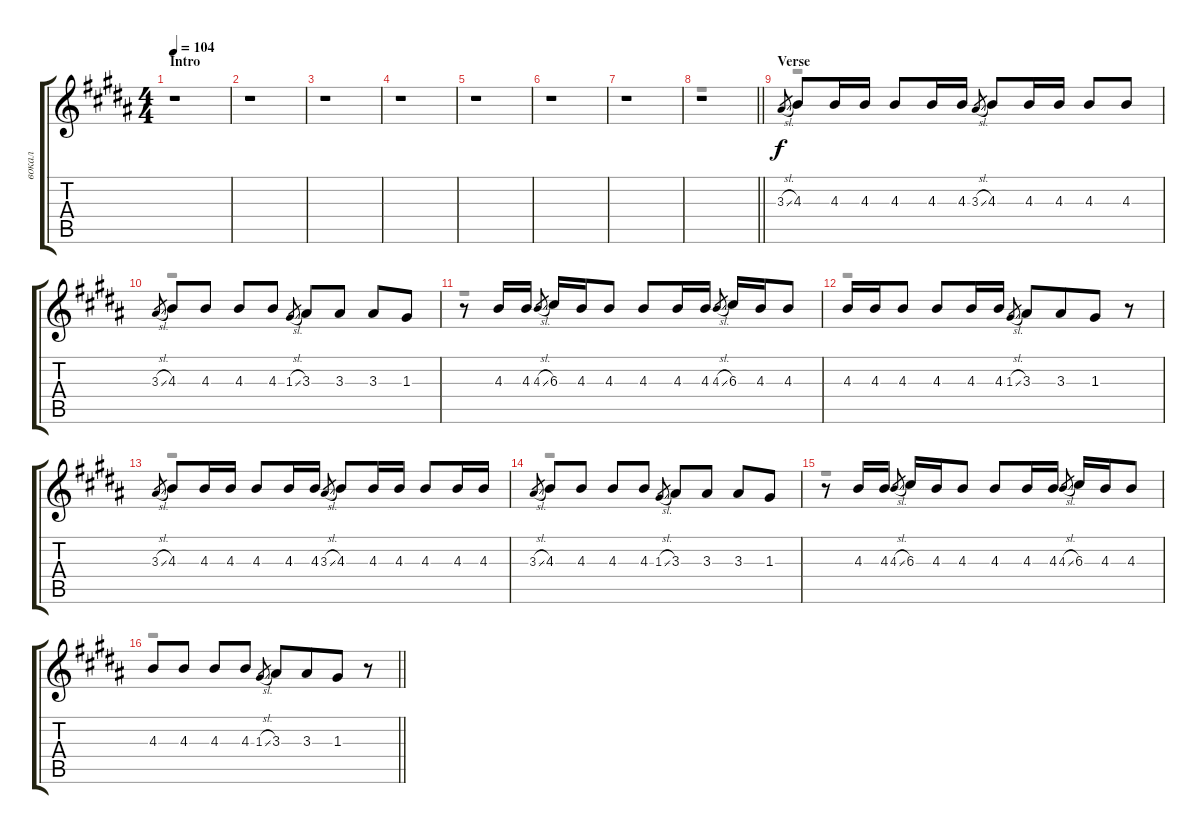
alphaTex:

\track ("вокал" "вокал") {instrument electricguitarjazz}
\staff {score tabs}
\tuning (E4 B3 G3 D3 A2 E2) {hide}
\voice
\ts (4 4)
\section ("" "Intro")
\tempo 104
\clef g2
\ks b
r.1{dy f instrument electricguitarjazz} |
r.1 |
r.1 |
r.1 |
r.1 |
r.1 |
r.1 |
\barLineRight lightlight
r.1 |
\section ("" "Verse")
3.3{sl}.8{gr} 4.3.8 4.3.16 4.3.16 4.3.8 4.3.16 4.3.16 3.3{sl}.8{gr} 4.3.8 4.3.16 4.3.16 4.3.8 4.3.8 |
3.3{sl}.8{gr} 4.3.8 4.3.8 4.3.8 4.3.8 1.3{sl}.8{gr} 3.3.8 3.3.8 3.3.8 1.3.8 |
r.8 4.3.16 4.3.16 4.3{sl}.8{gr} 6.3.16 4.3.16 4.3.8 4.3.8 4.3.16 4.3.16 4.3{sl}.8{gr} 6.3.16 4.3.16 4.3.8 |
4.3.16 4.3.16 4.3.8 4.3.8 4.3.16 4.3.16 1.3{sl}.8{gr} 3.3.8 3.3.8{beam merge} 1.3.8 r.8 |
3.3{sl}.8{gr} 4.3.8 4.3.16 4.3.16 4.3.8 4.3.16 4.3.16 3.3{sl}.8{gr} 4.3.8 4.3.16 4.3.16 4.3.8 4.3.16 4.3.16 |
3.3{sl}.8{gr} 4.3.8 4.3.8 4.3.8 4.3.8 1.3{sl}.8{gr} 3.3.8 3.3.8 3.3.8 1.3.8 |
r.8 4.3.16 4.3.16 4.3{sl}.8{gr} 6.3.16 4.3.16 4.3.8 4.3.8 4.3.16 4.3.16 4.3{sl}.8{gr} 6.3.16 4.3.16 4.3.8 |
\barLineRight lightlight
4.3.8 4.3.8 4.3.8 4.3.8 1.3{sl}.8{gr} 3.3.8 3.3.8{beam merge} 1.3.8 r.8
\voice
\clef g2
\ottava regular
\simile none
\ks b
r.1{dy f} |
r.1 |
r.1 |
r.1 |
r.1 |
r.1 |
r.1 |
\barLineRight lightlight
r.1 |
r.1 |
r.1 |
r.1 |
r.1 |
r.1 |
r.1 |
r.1 |
\barLineRight lightlight
r.1
